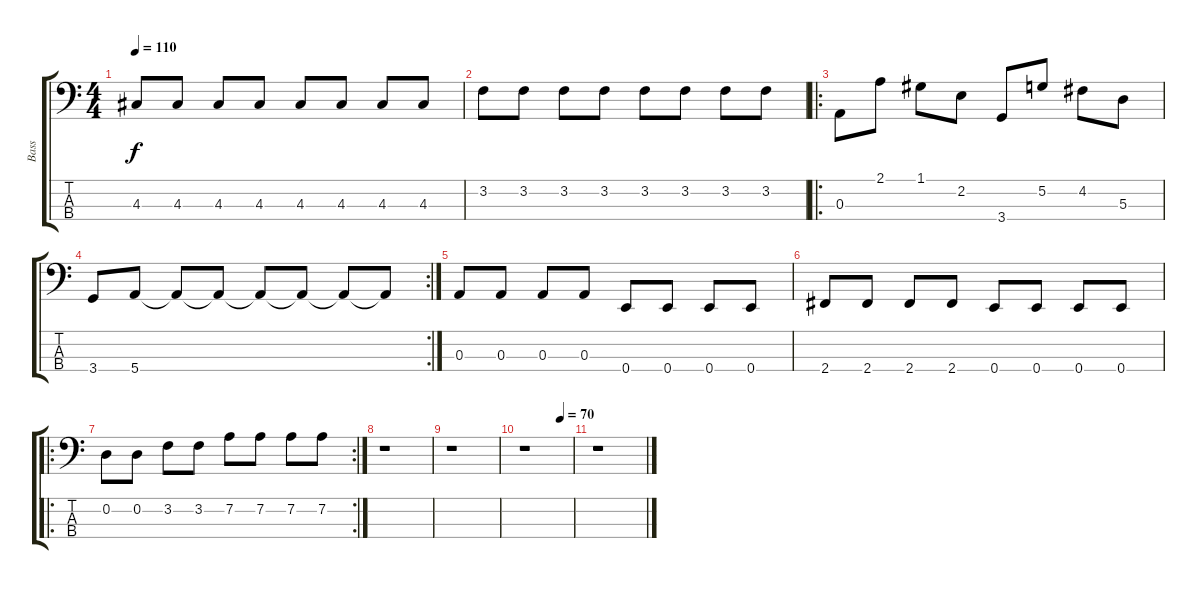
\track ("Bass" "Bass") {instrument electricbasspick}
\staff {score tabs}
\tuning (G2 D2 A1 E1) {hide}
\ts (4 4)
\tempo 110
\clef f4
\ks c
4.3.8{dy f} 4.3.8 4.3.8 4.3.8 4.3.8 4.3.8 4.3.8 4.3.8 |
3.2.8 3.2.8 3.2.8 3.2.8 3.2.8 3.2.8 3.2.8 3.2.8 |
\ro
0.3.8 2.1.8 1.1.8 2.2.8 3.4.8 5.2.8 4.2.8 5.3.8 |
\rc 2
3.4.8 5.4.8 5.4{t}.8 5.4{t}.8 5.4{t}.8 5.4{t}.8 5.4{t}.8 5.4{t}.8 |
0.3.8 0.3.8 0.3.8 0.3.8 0.4.8 0.4.8 0.4.8 0.4.8 |
2.4.8 2.4.8 2.4.8 2.4.8 0.4.8 0.4.8 0.4.8 0.4.8 |
\ro
\rc 2
0.2.8 0.2.8 3.2.8 3.2.8 7.2.8 7.2.8 7.2.8 7.2.8 |
r.1 |
r.1 |
\tempo (70 0.75)
r.1 |
r.1
